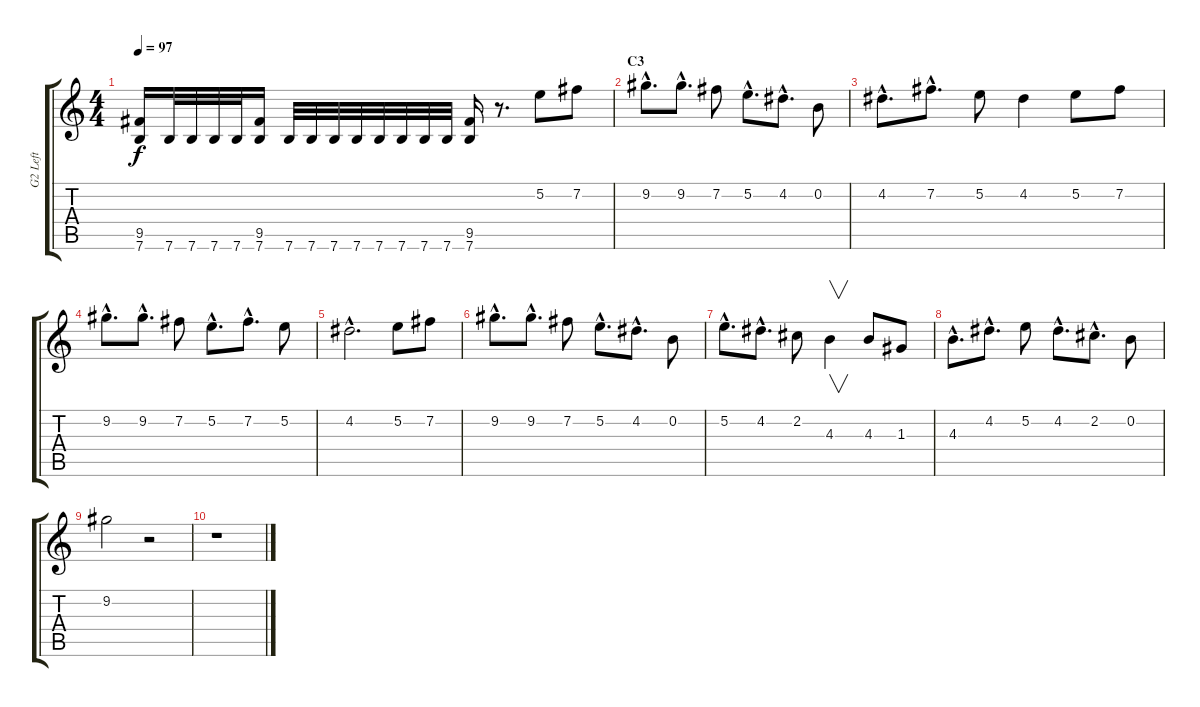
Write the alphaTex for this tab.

\track ("G2 Left" "G2 Left") {instrument distortionguitar}
\staff {score tabs}
\tuning (E4 B3 G3 D3 A2 E2) {hide}
\ts (4 4)
\tempo 97
\clef g2
\ks c
(9.5 7.6).16{dy f} 7.6.32 7.6.32 7.6.32 7.6.32 (9.5 7.6).16 7.6.32 7.6.32 7.6.32 7.6.32 7.6.32 7.6.32 7.6.32 7.6.32 (9.5 7.6).16 r.8{d} 5.2.8{volume 10} 7.2.8 |
\section ("" "C3")
9.2{hac}.8{d} 9.2{hac}.8{d} 7.2.8 5.2{hac}.8{d} 4.2{hac}.8{d} 0.2.8 |
4.2{hac}.8{d} 7.2{hac}.8{d} 5.2.8 4.2.4 5.2.8 7.2.8 |
9.2{hac}.8{d} 9.2{hac}.8{d} 7.2.8 5.2{hac}.8{d} 7.2{hac}.8{d} 5.2.8 |
4.2{hac}.2{d} 5.2.8 7.2.8 |
9.2{hac}.8{d} 9.2{hac}.8{d} 7.2.8 5.2{hac}.8{d} 4.2{hac}.8{d} 0.2.8 |
5.2{hac}.8{d} 4.2{hac}.8{d} 2.2.8 4.3.4{v} 4.3.8 1.3.8 |
4.3{hac}.8{d} 4.2{hac}.8{d} 5.2.8 4.2{hac}.8{d} 2.2{hac}.8{d} 0.2.8 |
9.2.2 r.2 |
r.1
